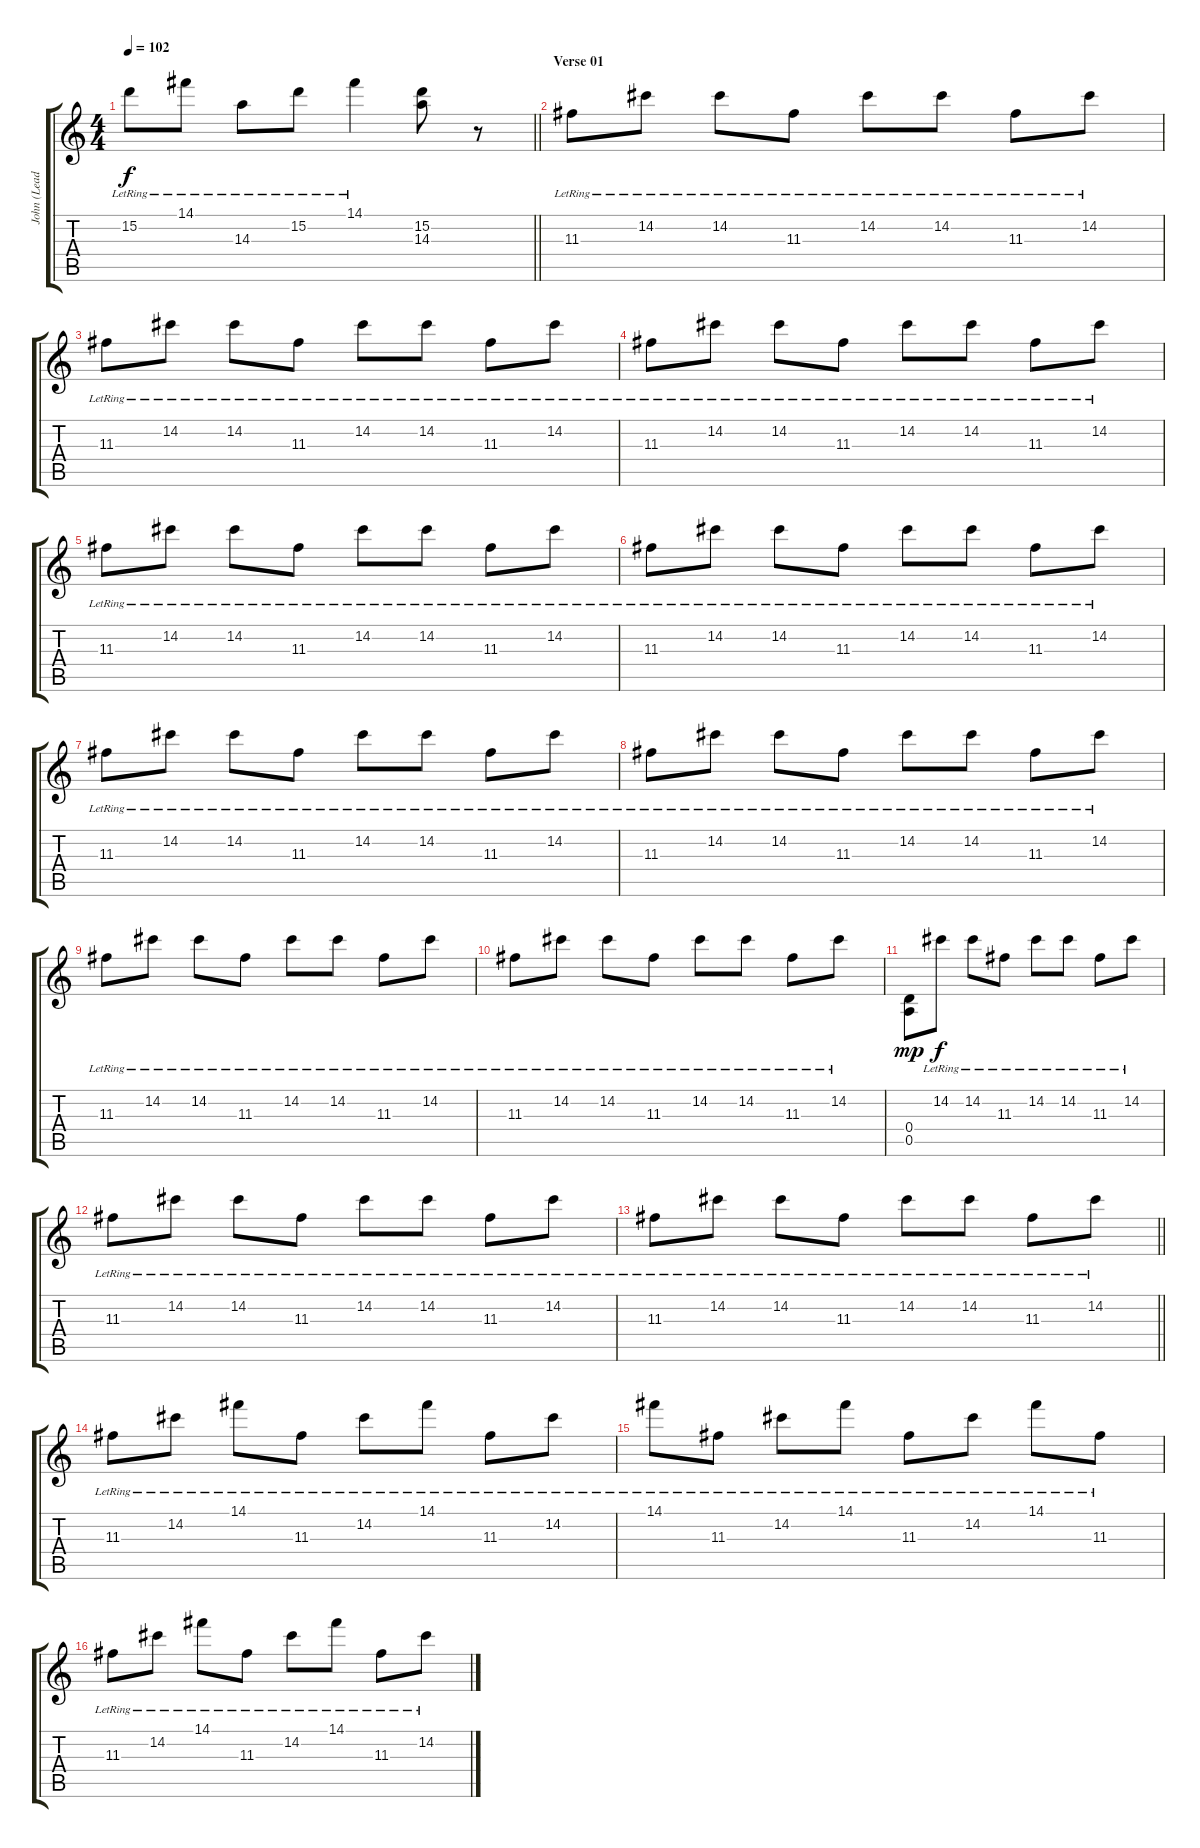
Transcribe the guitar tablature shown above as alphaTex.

\track ("John (Lead)" "John (Lead") {instrument distortionguitar}
\staff {score tabs}
\tuning (E4 B3 G3 D3 A2 E2) {hide}
\ts (4 4)
\tempo 102
\clef g2
\barLineRight lightlight
\ks c
15.2{lr}.8{dy f} 14.1{lr}.8 14.3{lr}.8 15.2{lr}.8 14.1{lr}.4 (15.2 14.3).8{instrument distortionguitar} r.8 |
\section ("" "Verse 01")
11.3{lr}.8{volume 14} 14.2{lr}.8 14.2{lr}.8 11.3{lr}.8 14.2{lr}.8 14.2{lr}.8 11.3{lr}.8 14.2{lr}.8 |
11.3{lr}.8 14.2{lr}.8 14.2{lr}.8 11.3{lr}.8 14.2{lr}.8 14.2{lr}.8 11.3{lr}.8 14.2{lr}.8 |
11.3{lr}.8 14.2{lr}.8 14.2{lr}.8 11.3{lr}.8 14.2{lr}.8 14.2{lr}.8 11.3{lr}.8 14.2{lr}.8 |
11.3{lr}.8 14.2{lr}.8 14.2{lr}.8 11.3{lr}.8 14.2{lr}.8 14.2{lr}.8 11.3{lr}.8 14.2{lr}.8 |
11.3{lr}.8 14.2{lr}.8 14.2{lr}.8 11.3{lr}.8 14.2{lr}.8 14.2{lr}.8 11.3{lr}.8 14.2{lr}.8 |
11.3{lr}.8 14.2{lr}.8 14.2{lr}.8 11.3{lr}.8 14.2{lr}.8 14.2{lr}.8 11.3{lr}.8 14.2{lr}.8 |
11.3{lr}.8 14.2{lr}.8 14.2{lr}.8 11.3{lr}.8 14.2{lr}.8 14.2{lr}.8 11.3{lr}.8 14.2{lr}.8 |
11.3{lr}.8 14.2{lr}.8 14.2{lr}.8 11.3{lr}.8 14.2{lr}.8 14.2{lr}.8 11.3{lr}.8 14.2{lr}.8 |
11.3{lr}.8 14.2{lr}.8 14.2{lr}.8 11.3{lr}.8 14.2{lr}.8 14.2{lr}.8 11.3{lr}.8 14.2{lr}.8 |
(0.4 0.5).8{dy mp} 14.2{lr}.8{dy f} 14.2{lr}.8 11.3{lr}.8 14.2{lr}.8 14.2{lr}.8 11.3{lr}.8 14.2{lr}.8 |
11.3{lr}.8 14.2{lr}.8 14.2{lr}.8 11.3{lr}.8 14.2{lr}.8 14.2{lr}.8 11.3{lr}.8 14.2{lr}.8 |
\barLineRight lightlight
11.3{lr}.8 14.2{lr}.8 14.2{lr}.8 11.3{lr}.8 14.2{lr}.8 14.2{lr}.8 11.3{lr}.8 14.2{lr}.8 |
11.3{lr}.8 14.2{lr}.8 14.1{lr}.8 11.3{lr}.8 14.2{lr}.8 14.1{lr}.8 11.3{lr}.8 14.2{lr}.8 |
14.1{lr}.8 11.3{lr}.8 14.2{lr}.8 14.1{lr}.8 11.3{lr}.8 14.2{lr}.8 14.1{lr}.8 11.3{lr}.8 |
11.3{lr}.8 14.2{lr}.8 14.1{lr}.8 11.3{lr}.8 14.2{lr}.8 14.1{lr}.8 11.3{lr}.8 14.2{lr}.8
